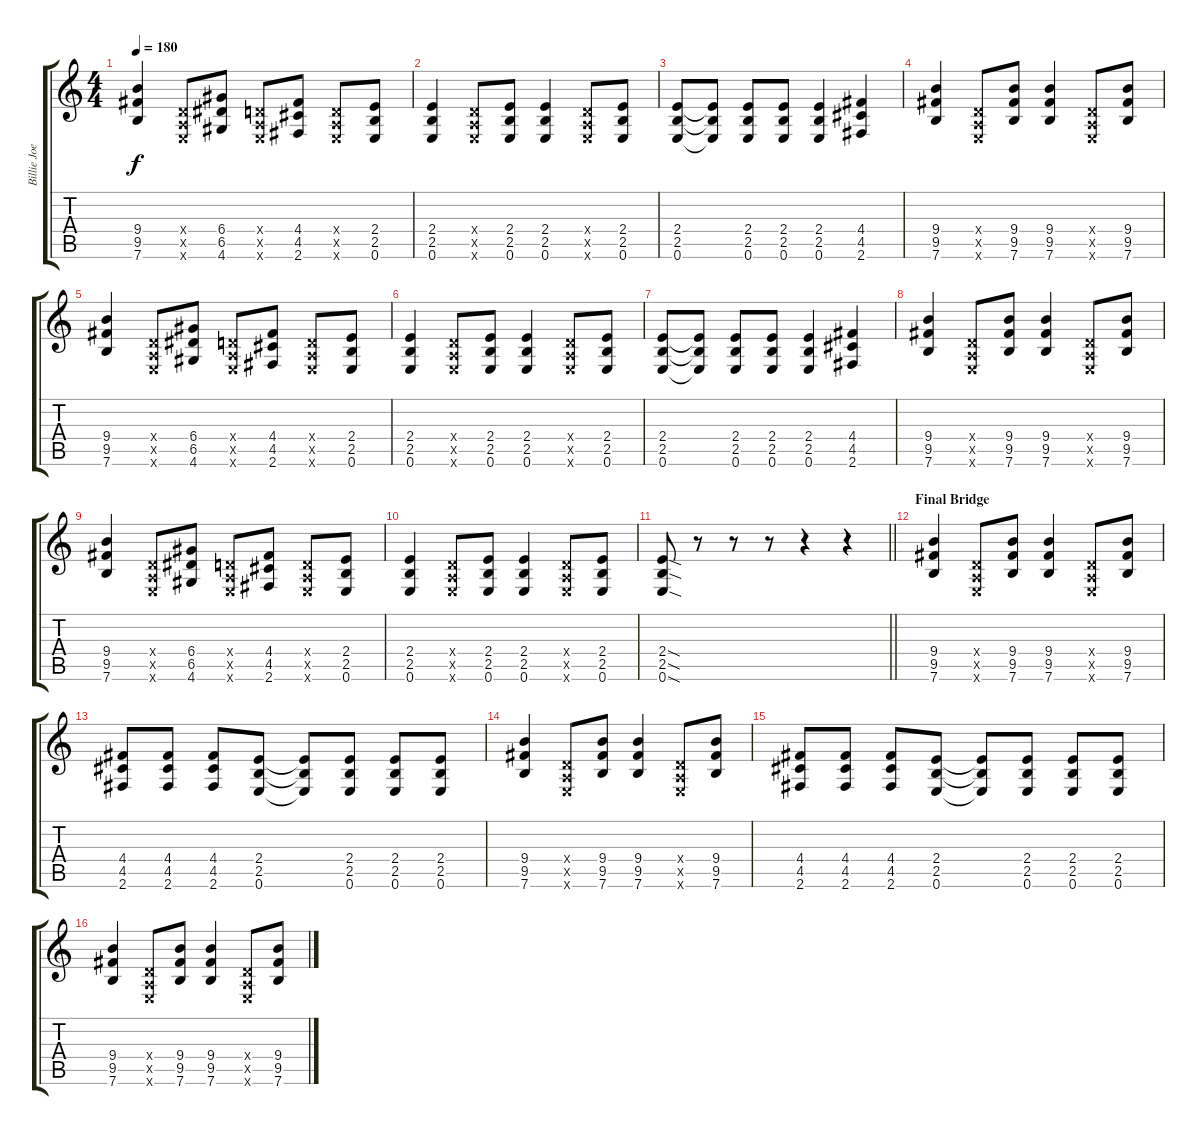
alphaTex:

\track ("Billie Joe Armstrong (Guitar 2)" "Billie Joe") {instrument overdrivenguitar}
\staff {score tabs}
\tuning (E4 B3 G3 D3 A2 E2) {hide}
\ts (4 4)
\tempo 180
\clef g2
\ks c
(9.4 9.5 7.6).4{dy f} (0.4{x} 0.5{x} 0.6{x}).8 (6.4 6.5 4.6).8 (0.4{x} 0.5{x} 0.6{x}).8 (4.4 4.5 2.6).8 (0.4{x} 0.5{x} 0.6{x}).8 (2.4 2.5 0.6).8 |
(2.4 2.5 0.6).4 (0.4{x} 0.5{x} 0.6{x}).8 (2.4 2.5 0.6).8 (2.4 2.5 0.6).4 (0.4{x} 0.5{x} 0.6{x}).8 (2.4 2.5 0.6).8 |
(2.4 2.5 0.6).8 (2.4{t} 2.5{t} 0.6{t}).8 (2.4 2.5 0.6).8 (2.4 2.5 0.6).8 (2.4 2.5 0.6).4 (4.4 4.5 2.6).4 |
(9.4 9.5 7.6).4 (0.4{x} 0.5{x} 0.6{x}).8 (9.4 9.5 7.6).8 (9.4 9.5 7.6).4 (0.4{x} 0.5{x} 0.6{x}).8 (9.4 9.5 7.6).8 |
(9.4 9.5 7.6).4 (0.4{x} 0.5{x} 0.6{x}).8 (6.4 6.5 4.6).8 (0.4{x} 0.5{x} 0.6{x}).8 (4.4 4.5 2.6).8 (0.4{x} 0.5{x} 0.6{x}).8 (2.4 2.5 0.6).8 |
(2.4 2.5 0.6).4 (0.4{x} 0.5{x} 0.6{x}).8 (2.4 2.5 0.6).8 (2.4 2.5 0.6).4 (0.4{x} 0.5{x} 0.6{x}).8 (2.4 2.5 0.6).8 |
(2.4 2.5 0.6).8 (2.4{t} 2.5{t} 0.6{t}).8 (2.4 2.5 0.6).8 (2.4 2.5 0.6).8 (2.4 2.5 0.6).4 (4.4 4.5 2.6).4 |
(9.4 9.5 7.6).4 (0.4{x} 0.5{x} 0.6{x}).8 (9.4 9.5 7.6).8 (9.4 9.5 7.6).4 (0.4{x} 0.5{x} 0.6{x}).8 (9.4 9.5 7.6).8 |
(9.4 9.5 7.6).4 (0.4{x} 0.5{x} 0.6{x}).8 (6.4 6.5 4.6).8 (0.4{x} 0.5{x} 0.6{x}).8 (4.4 4.5 2.6).8 (0.4{x} 0.5{x} 0.6{x}).8 (2.4 2.5 0.6).8 |
(2.4 2.5 0.6).4 (0.4{x} 0.5{x} 0.6{x}).8 (2.4 2.5 0.6).8 (2.4 2.5 0.6).4 (0.4{x} 0.5{x} 0.6{x}).8 (2.4 2.5 0.6).8 |
\barLineRight lightlight
(2.4{sod} 2.5{sod} 0.6{sod}).8 r.8 r.8 r.8 r.4 r.4 |
\section ("" "Final Bridge")
(9.4 9.5 7.6).4 (0.4{x} 0.5{x} 0.6{x}).8 (9.4 9.5 7.6).8 (9.4 9.5 7.6).4 (0.4{x} 0.5{x} 0.6{x}).8 (9.4 9.5 7.6).8 |
(4.4 4.5 2.6).8 (4.4 4.5 2.6).8 (4.4 4.5 2.6).8 (2.4 2.5 0.6).8 (2.4{t} 2.5{t} 0.6{t}).8 (2.4 2.5 0.6).8 (2.4 2.5 0.6).8 (2.4 2.5 0.6).8 |
(9.4 9.5 7.6).4 (0.4{x} 0.5{x} 0.6{x}).8 (9.4 9.5 7.6).8 (9.4 9.5 7.6).4 (0.4{x} 0.5{x} 0.6{x}).8 (9.4 9.5 7.6).8 |
(4.4 4.5 2.6).8 (4.4 4.5 2.6).8 (4.4 4.5 2.6).8 (2.4 2.5 0.6).8 (2.4{t} 2.5{t} 0.6{t}).8 (2.4 2.5 0.6).8 (2.4 2.5 0.6).8 (2.4 2.5 0.6).8 |
(9.4 9.5 7.6).4 (0.4{x} 0.5{x} 0.6{x}).8 (9.4 9.5 7.6).8 (9.4 9.5 7.6).4 (0.4{x} 0.5{x} 0.6{x}).8 (9.4 9.5 7.6).8
